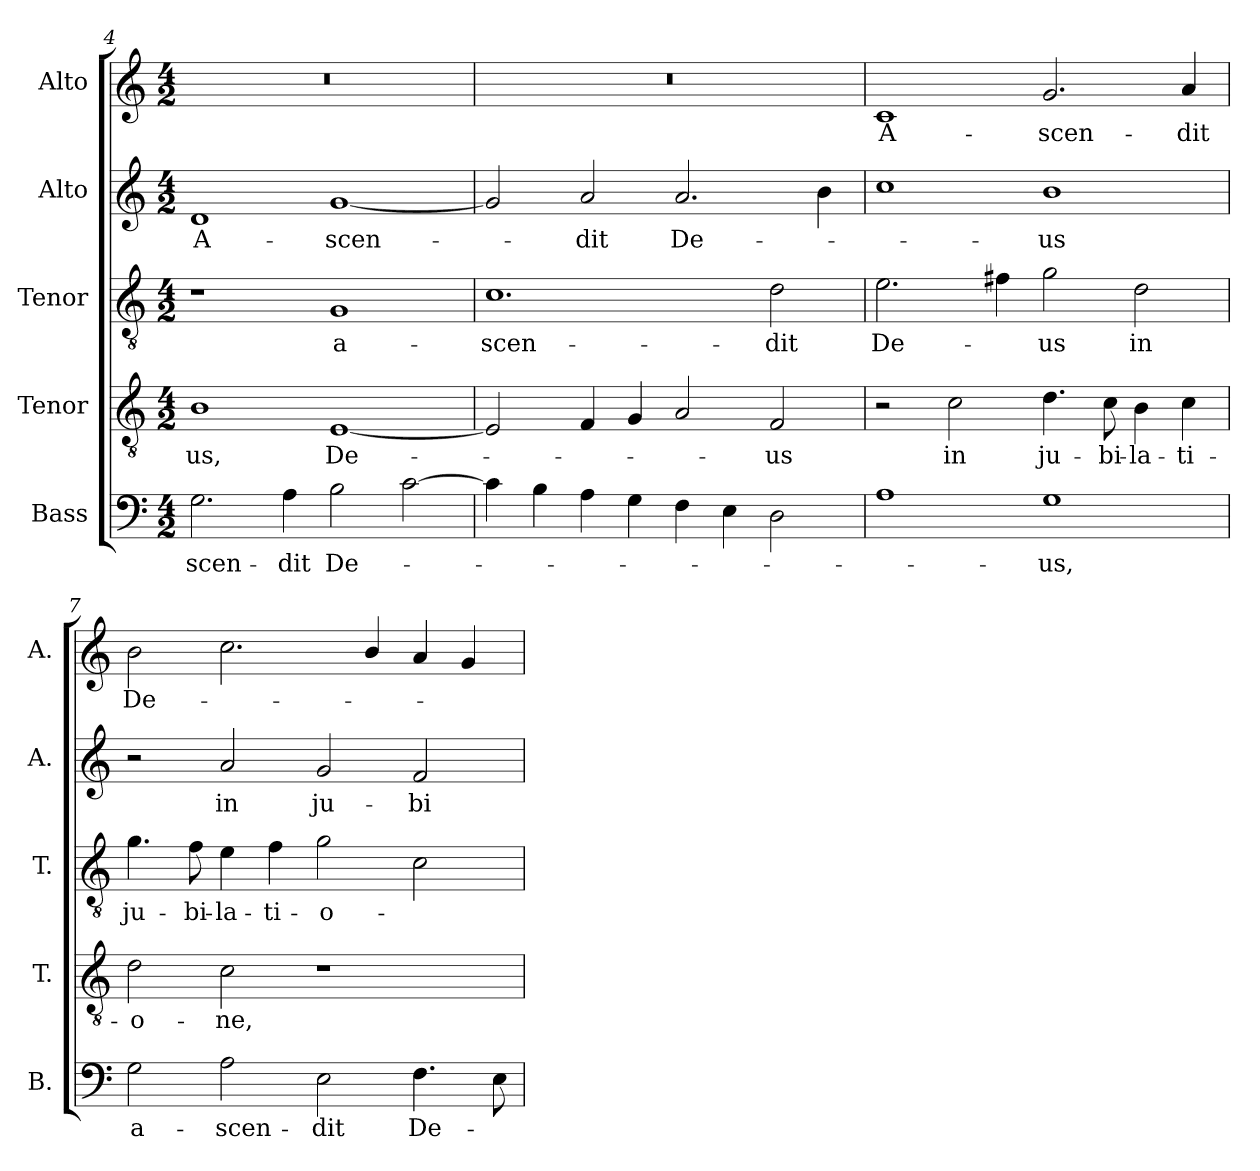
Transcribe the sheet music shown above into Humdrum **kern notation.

**kern	**text	**kern	**text	**kern	**text	**kern	**text	**kern	**text
*part5	*part5	*part4	*part4	*part3	*part3	*part2	*part2	*part1	*part1
*staff5	*staff5	*staff4	*staff4	*staff3	*staff3	*staff2	*staff2	*staff1	*staff1
*I"Bass	*	*I"Tenor	*	*I"Tenor	*	*I"Alto	*	*I"Alto	*
*I'B.	*	*I'T.	*	*I'T.	*	*I'A.	*	*I'A.	*
*clefF4	*	*clefGv2	*	*clefGv2	*	*clefG2	*	*clefG2	*
*	*	*ITrd7c12	*	*ITrd7c12	*	*	*	*	*
*k[]	*	*k[]	*	*k[]	*	*k[]	*	*k[]	*
*C:	*	*C:	*	*C:	*	*C:	*	*C:	*
*M4/2	*	*M4/2	*	*M4/2	*	*M4/2	*	*M4/2	*
=4	=4	=4	=4	=4	=4	=4	=4	=4	=4
!	!LO:LY:b:color=#000000	!	!	!	!	!	!	!	!
!	!	!	!LO:LY:b:color=#000000	!	!	!	!	!	!
!	!	!	!	!	!	!	!LO:LY:b:color=#000000	!LO:N:vis=1	!
2.Gi\	-scen-	1BBi	-us,	1r	.	1di	A-	0r	.
!	!LO:LY:b:color=#000000	!	!	!	!	!	!	!	!
4Ai\	-dit	.	.	.	.	.	.	.	.
!	!LO:LY:b:color=#000000	!	!	!	!	!	!	!	!
!	!	!	!LO:LY:b:color=#000000	!	!	!	!	!	!
!	!	!	!	!	!LO:LY:b:color=#000000	!	!	!	!
!	!	!	!	!	!	!	!LO:LY:b:color=#000000	!	!
2Bi\	De-	[1EEi	De-	1GGi	a-	[1gi	-scen-	.	.
[2ci\	.	.	.	.	.	.	.	.	.
=5	=5	=5	=5	=5	=5	=5	=5	=5	=5
!	!	!	!	!	!LO:LY:b:color=#000000	!	!	!LO:N:vis=1	!
4ci\]	.	2EEi/]	.	1.Ci	-scen-	2gi/]	.	0r	.
4Bi\	.	.	.	.	.	.	.	.	.
!	!	!	!	!	!	!	!LO:LY:b:color=#000000	!	!
4Ai\	.	4FFi/	.	.	.	2ai/	-dit	.	.
4Gi\	.	4GGi/	.	.	.	.	.	.	.
!	!	!	!	!	!	!	!LO:LY:b:color=#000000	!	!
4Fi\	.	2AAi/	.	.	.	2.ai/	De-	.	.
4Ei\	.	.	.	.	.	.	.	.	.
!	!	!	!LO:LY:b:color=#000000	!	!	!	!	!	!
!	!	!	!	!	!LO:LY:b:color=#000000	!	!	!	!
2Di\	.	2FFi/	-us	2Di\	-dit	.	.	.	.
.	.	.	.	.	.	4bi\	.	.	.
!!LO:LB:g=z
=6	=6	=6	=6	=6	=6	=6	=6	=6	=6
!	!	!	!	!	!LO:LY:b:color=#000000	!	!	!	!
!	!	!	!	!	!	!	!	!	!LO:LY:b:color=#000000
1Ai	.	2r	.	2.Ei\	De-	1cci	.	1ci	A-
!	!	!	!LO:LY:b:color=#000000	!	!	!	!	!	!
.	.	2Ci\	in	.	.	.	.	.	.
.	.	.	.	4F#Xi\	.	.	.	.	.
!	!LO:LY:b:color=#000000	!	!	!	!	!	!	!	!
!	!	!	!LO:LY:b:color=#000000	!	!	!	!	!	!
!	!	!	!	!	!LO:LY:b:color=#000000	!	!	!	!
!	!	!	!	!	!	!	!LO:LY:b:color=#000000	!	!
!	!	!	!	!	!	!	!	!	!LO:LY:b:color=#000000
1Gi	-us,	4.Di\	ju-	2Gi\	-us	1bi	-us	2.gi/	-scen-
!	!	!	!LO:LY:b:color=#000000	!	!	!	!	!	!
.	.	8Ci\	-bi-	.	.	.	.	.	.
!	!	!	!LO:LY:b:color=#000000	!	!	!	!	!	!
!	!	!	!	!	!LO:LY:b:color=#000000	!	!	!	!
.	.	4BBi\	-la-	2Di\	in	.	.	.	.
!	!	!	!LO:LY:b:color=#000000	!	!	!	!	!	!
!	!	!	!	!	!	!	!	!	!LO:LY:b:color=#000000
.	.	4Ci\	-ti-	.	.	.	.	4ai/	-dit
=7	=7	=7	=7	=7	=7	=7	=7	=7	=7
!	!LO:LY:b:color=#000000	!	!	!	!	!	!	!	!
!	!	!	!LO:LY:b:color=#000000	!	!	!	!	!	!
!	!	!	!	!	!LO:LY:b:color=#000000	!	!	!	!
!	!	!	!	!	!	!	!	!	!LO:LY:b:color=#000000
2Gi\	a-	2Di\	-o-	4.Gi\	ju-	2r	.	2bi\	De-
!	!	!	!	!	!LO:LY:b:color=#000000	!	!	!	!
.	.	.	.	8Fi\	-bi-	.	.	.	.
!	!LO:LY:b:color=#000000	!	!	!	!	!	!	!	!
!	!	!	!LO:LY:b:color=#000000	!	!	!	!	!	!
!	!	!	!	!	!LO:LY:b:color=#000000	!	!	!	!
!	!	!	!	!	!	!	!LO:LY:b:color=#000000	!	!
2Ai\	-scen-	2Ci\	-ne,	4Ei\	-la-	2ai/	in	2.cci\	.
!	!	!	!	!	!LO:LY:b:color=#000000	!	!	!	!
.	.	.	.	4Fi\	-ti-	.	.	.	.
!	!LO:LY:b:color=#000000	!	!	!	!	!	!	!	!
!	!	!	!	!	!LO:LY:b:color=#000000	!	!	!	!
!	!	!	!	!	!	!	!LO:LY:b:color=#000000	!	!
2Ei\	-dit	1r	.	2Gi\	-o-	2gi/	ju-	.	.
.	.	.	.	.	.	.	.	4bi/	.
!	!LO:LY:b:color=#000000	!	!	!	!	!	!	!	!
!	!	!	!	!	!	!	!LO:LY:b:color=#000000	!	!
4.Fi\	De-	.	.	2Ci\	.	2fi/	-bi-	4ai/	.
.	.	.	.	.	.	.	.	4gi/	.
8Ei\	.	.	.	.	.	.	.	.	.
=	=	=	=	=	=	=	=	=	=
*-	*-	*-	*-	*-	*-	*-	*-	*-	*-
